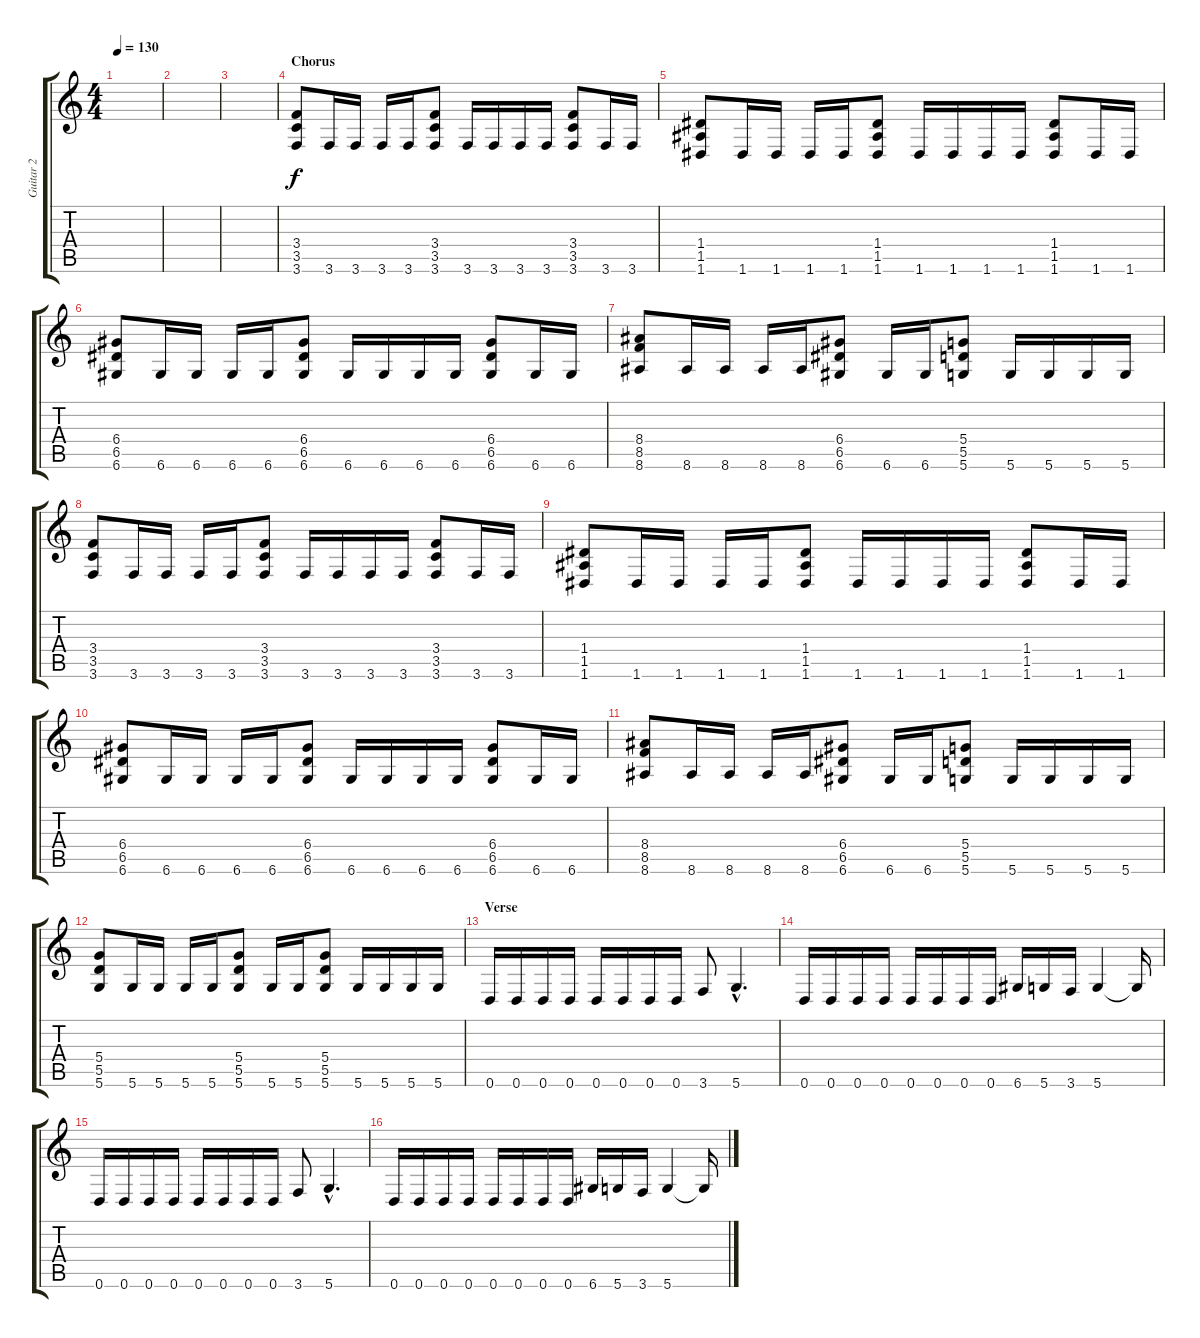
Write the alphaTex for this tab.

\track ("Guitar 2" "Guitar 2") {instrument overdrivenguitar}
\staff {score tabs}
\tuning (E4 B3 G3 D3 A2 D2) {hide}
\ts (4 4)
\tempo 130
\clef g2
\ks c
|
|
|
\section ("" "Chorus")
(3.4 3.5 3.6).8 3.6.16 3.6.16 3.6.16 3.6.16 (3.4 3.5 3.6).8 3.6.16 3.6.16 3.6.16 3.6.16 (3.4 3.5 3.6).8 3.6.16 3.6.16 |
(1.4 1.5 1.6).8 1.6.16 1.6.16 1.6.16 1.6.16 (1.4 1.5 1.6).8 1.6.16 1.6.16 1.6.16 1.6.16 (1.4 1.5 1.6).8 1.6.16 1.6.16 |
(6.4 6.5 6.6).8 6.6.16 6.6.16 6.6.16 6.6.16 (6.4 6.5 6.6).8 6.6.16 6.6.16 6.6.16 6.6.16 (6.4 6.5 6.6).8 6.6.16 6.6.16 |
(8.4 8.5 8.6).8 8.6.16 8.6.16 8.6.16 8.6.16 (6.4 6.5 6.6).8 6.6.16 6.6.16 (5.4 5.5 5.6).8 5.6.16 5.6.16 5.6.16 5.6.16 |
(3.4 3.5 3.6).8 3.6.16 3.6.16 3.6.16 3.6.16 (3.4 3.5 3.6).8 3.6.16 3.6.16 3.6.16 3.6.16 (3.4 3.5 3.6).8 3.6.16 3.6.16 |
(1.4 1.5 1.6).8 1.6.16 1.6.16 1.6.16 1.6.16 (1.4 1.5 1.6).8 1.6.16 1.6.16 1.6.16 1.6.16 (1.4 1.5 1.6).8 1.6.16 1.6.16 |
(6.4 6.5 6.6).8 6.6.16 6.6.16 6.6.16 6.6.16 (6.4 6.5 6.6).8 6.6.16 6.6.16 6.6.16 6.6.16 (6.4 6.5 6.6).8 6.6.16 6.6.16 |
(8.4 8.5 8.6).8 8.6.16 8.6.16 8.6.16 8.6.16 (6.4 6.5 6.6).8 6.6.16 6.6.16 (5.4 5.5 5.6).8 5.6.16 5.6.16 5.6.16 5.6.16 |
(5.4 5.5 5.6).8 5.6.16 5.6.16 5.6.16 5.6.16 (5.4 5.5 5.6).8 5.6.16 5.6.16 (5.4 5.5 5.6).8 5.6.16 5.6.16 5.6.16 5.6.16 |
\section ("" "Verse")
0.6.16 0.6.16 0.6.16 0.6.16 0.6.16 0.6.16 0.6.16 0.6.16 3.6.8 5.6{hac}.4{d} |
0.6.16 0.6.16 0.6.16 0.6.16 0.6.16 0.6.16 0.6.16 0.6.16 6.6.16 5.6.16 3.6.16 5.6.4 5.6{t}.16 |
0.6.16 0.6.16 0.6.16 0.6.16 0.6.16 0.6.16 0.6.16 0.6.16 3.6.8 5.6{hac}.4{d} |
0.6.16 0.6.16 0.6.16 0.6.16 0.6.16 0.6.16 0.6.16 0.6.16 6.6.16 5.6.16 3.6.16 5.6.4 5.6{t}.16
